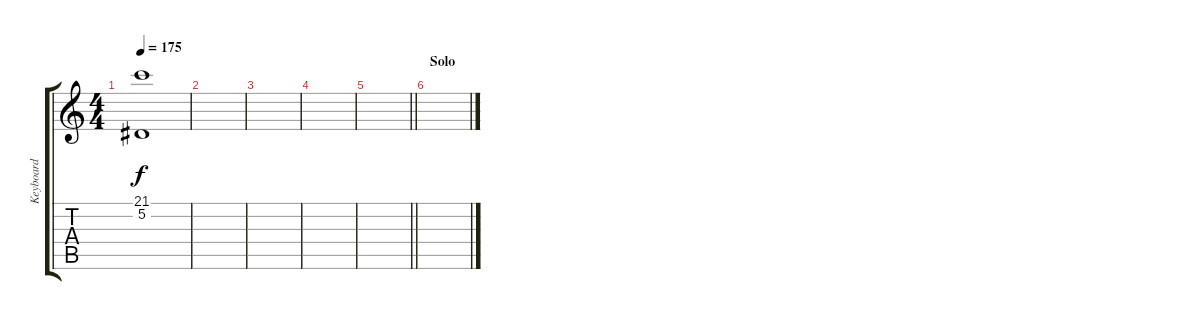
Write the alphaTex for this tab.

\track ("Keyboard" "Keyboard") {instrument stringensemble1}
\staff {score tabs}
\tuning (Eb4 Bb3 Gb3 Db3 Ab2 Eb2) {hide}
\ts (4 4)
\tempo 175
\clef g2
\ks c
(21.1 5.2{t}).1{dy f} |
|
|
|
\barLineRight lightlight
|
\section ("" "Solo")
